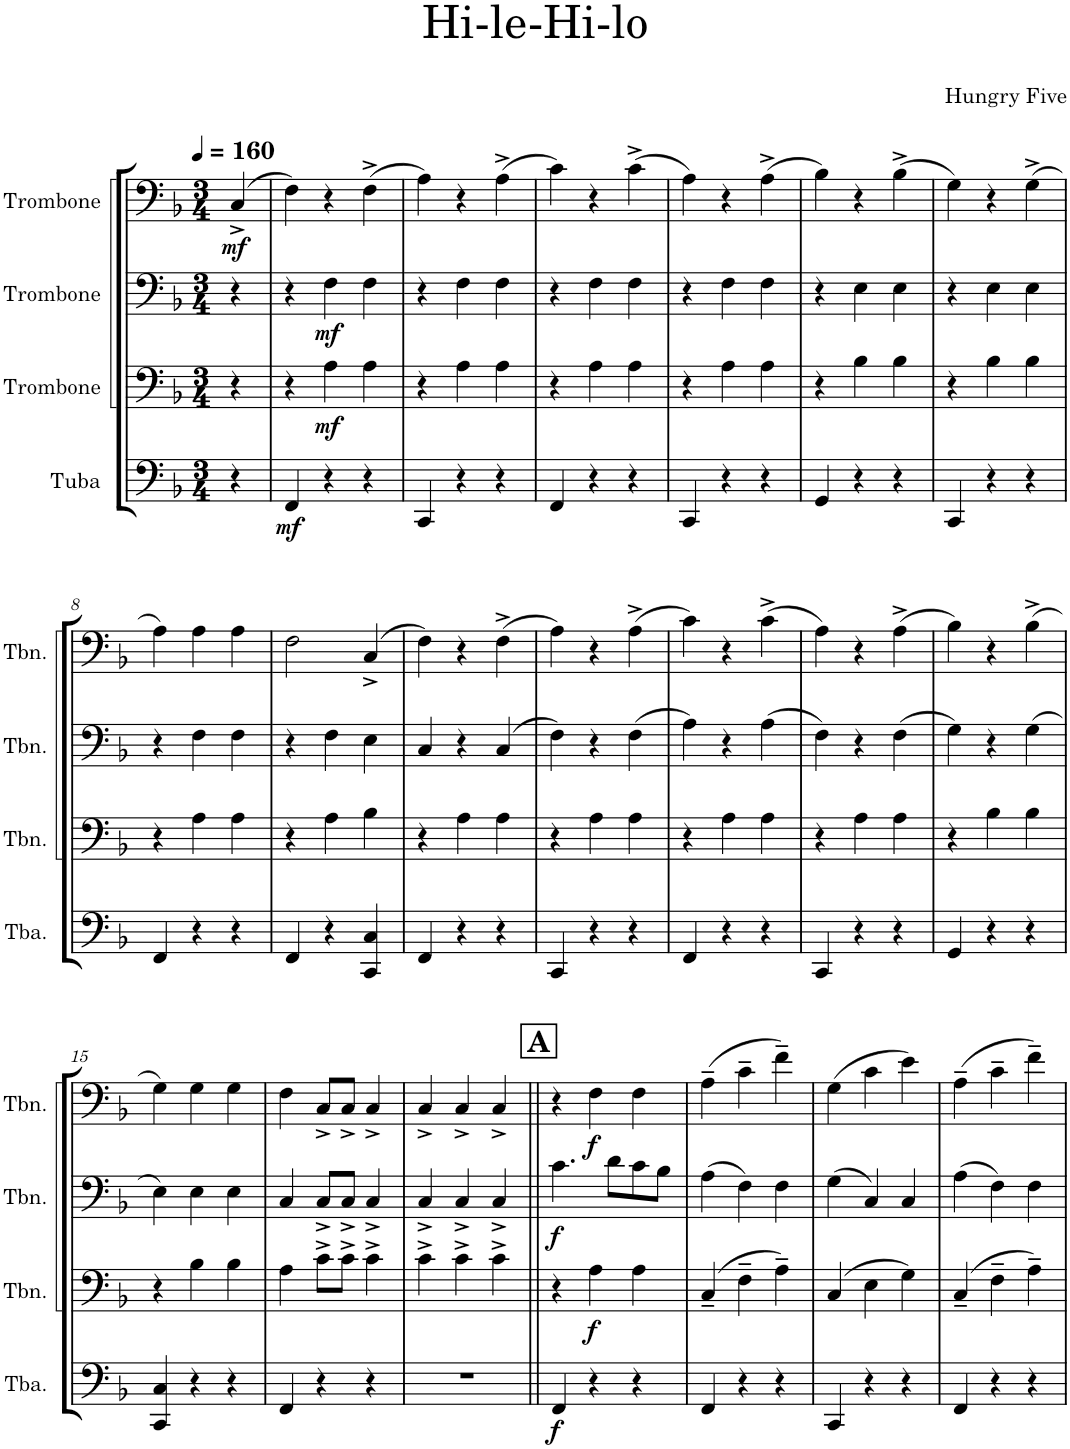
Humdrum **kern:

**kern	**dynam	**kern	**dynam	**kern	**dynam	**kern	**dynam
*part4	*part4	*part3	*part3	*part2	*part2	*part1	*part1
*staff4	*staff4	*staff3	*staff3	*staff2	*staff2	*staff1	*staff1
*I"Tuba	*	*I"Trombone	*	*I"Trombone	*	*I"Trombone	*
*I'Tba.	*	*I'Tbn.	*	*I'Tbn.	*	*I'Tbn.	*
*clefF4	*	*clefF4	*	*clefF4	*	*clefF4	*
*k[b-]	*	*k[b-]	*	*k[b-]	*	*k[b-]	*
*M3/4	*	*M3/4	*	*M3/4	*	*M3/4	*
*MM160	*	*MM160	*	*MM160	*	*MM160	*
=1	=1	=1	=1	=1	=1	=1	=1
!	!	!	!	!	!	!	!LO:DY:b
4r	.	4r	.	4r	.	(4C^/	mf
=2	=2	=2	=2	=2	=2	=2	=2
!	!LO:DY:b	!	!	!	!	!	!
4FF/	mf	4r	.	4r	.	4F\)	.
!	!	!	!LO:DY:b	!	!LO:DY:b	!	!
4r	.	4A\	mf	4F\	mf	4r	.
4r	.	4A\	.	4F\	.	(4F^\	.
=3	=3	=3	=3	=3	=3	=3	=3
4CC/	.	4r	.	4r	.	4A\)	.
4r	.	4A\	.	4F\	.	4r	.
4r	.	4A\	.	4F\	.	(4A^\	.
=4	=4	=4	=4	=4	=4	=4	=4
4FF/	.	4r	.	4r	.	4c\)	.
4r	.	4A\	.	4F\	.	4r	.
4r	.	4A\	.	4F\	.	(4c^\	.
=5	=5	=5	=5	=5	=5	=5	=5
4CC/	.	4r	.	4r	.	4A\)	.
4r	.	4A\	.	4F\	.	4r	.
4r	.	4A\	.	4F\	.	(4A^\	.
=6	=6	=6	=6	=6	=6	=6	=6
4GG/	.	4r	.	4r	.	4B-\)	.
4r	.	4B-\	.	4E\	.	4r	.
4r	.	4B-\	.	4E\	.	(4B-^\	.
=7	=7	=7	=7	=7	=7	=7	=7
4CC/	.	4r	.	4r	.	4G\)	.
4r	.	4B-\	.	4E\	.	4r	.
4r	.	4B-\	.	4E\	.	(4G^\	.
!!LO:LB:g=z
=8	=8	=8	=8	=8	=8	=8	=8
4FF/	.	4r	.	4r	.	4A\)	.
4r	.	4A\	.	4F\	.	4A\	.
4r	.	4A\	.	4F\	.	4A\	.
=9	=9	=9	=9	=9	=9	=9	=9
4FF/	.	4r	.	4r	.	2F\	.
4r	.	4A\	.	4F\	.	.	.
4CC/ 4C/	.	4B-\	.	4E\	.	(4C^/	.
=10	=10	=10	=10	=10	=10	=10	=10
4FF/	.	4r	.	4C/	.	4F\)	.
4r	.	4A\	.	4r	.	4r	.
4r	.	4A\	.	(4C/	.	(4F^\	.
=11	=11	=11	=11	=11	=11	=11	=11
4CC/	.	4r	.	4F\)	.	4A\)	.
4r	.	4A\	.	4r	.	4r	.
4r	.	4A\	.	(4F\	.	(4A^\	.
=12	=12	=12	=12	=12	=12	=12	=12
4FF/	.	4r	.	4A\)	.	4c\)	.
4r	.	4A\	.	4r	.	4r	.
4r	.	4A\	.	(4A\	.	(4c^\	.
=13	=13	=13	=13	=13	=13	=13	=13
4CC/	.	4r	.	4F\)	.	4A\)	.
4r	.	4A\	.	4r	.	4r	.
4r	.	4A\	.	(4F\	.	(4A^\	.
=14	=14	=14	=14	=14	=14	=14	=14
4GG/	.	4r	.	4G\)	.	4B-\)	.
4r	.	4B-\	.	4r	.	4r	.
4r	.	4B-\	.	(4G\	.	(4B-^\	.
!!LO:LB:g=z
=15	=15	=15	=15	=15	=15	=15	=15
4CC/ 4C/	.	4r	.	4E\)	.	4G\)	.
4r	.	4B-\	.	4E\	.	4G\	.
4r	.	4B-\	.	4E\	.	4G\	.
=16	=16	=16	=16	=16	=16	=16	=16
4FF/	.	4A\	.	4C/	.	4F\	.
4r	.	8c^\L	.	8C^/L	.	8C^/L	.
.	.	8c^\J	.	8C^/J	.	8C^/J	.
4r	.	4c^\	.	4C^/	.	4C^/	.
=17	=17	=17	=17	=17	=17	=17	=17
2.r	.	4c^\	.	4C^/	.	4C^/	.
.	.	4c^\	.	4C^/	.	4C^/	.
.	.	4c^\	.	4C^/	.	4C^/	.
!!LO:REH:place=s1:a:B:cj:fs=14:t=A
=18||	=18||	=18||	=18||	=18||	=18||	=18||	=18||
!	!LO:DY:b	!	!	!	!LO:DY:b	!	!
4FF/	f	4r	.	4.c\	f	4r	.
!	!	!	!LO:DY:b	!	!	!	!LO:DY:b
4r	.	4A\	f	.	.	4F\	f
.	.	.	.	8d\L	.	.	.
4r	.	4A\	.	8c\	.	4F\	.
.	.	.	.	8B-\J	.	.	.
=19	=19	=19	=19	=19	=19	=19	=19
4FF/	.	(4C~/	.	(4A\	.	(4A~\	.
4r	.	4F~\	.	4F\)	.	4c~\	.
4r	.	4A~\)	.	4F\	.	4f~\)	.
=20	=20	=20	=20	=20	=20	=20	=20
4CC/	.	(4C/	.	(4G\	.	(4G\	.
4r	.	4E\	.	4C/)	.	4c\	.
4r	.	4G\)	.	4C/	.	4e\)	.
=21	=21	=21	=21	=21	=21	=21	=21
4FF/	.	(4C~/	.	(4A\	.	(4A~\	.
4r	.	4F~\	.	4F\)	.	4c~\	.
4r	.	4A~\)	.	4F\	.	4f~\)	.
=	=	=	=	=	=	=	=
*-	*-	*-	*-	*-	*-	*-	*-
